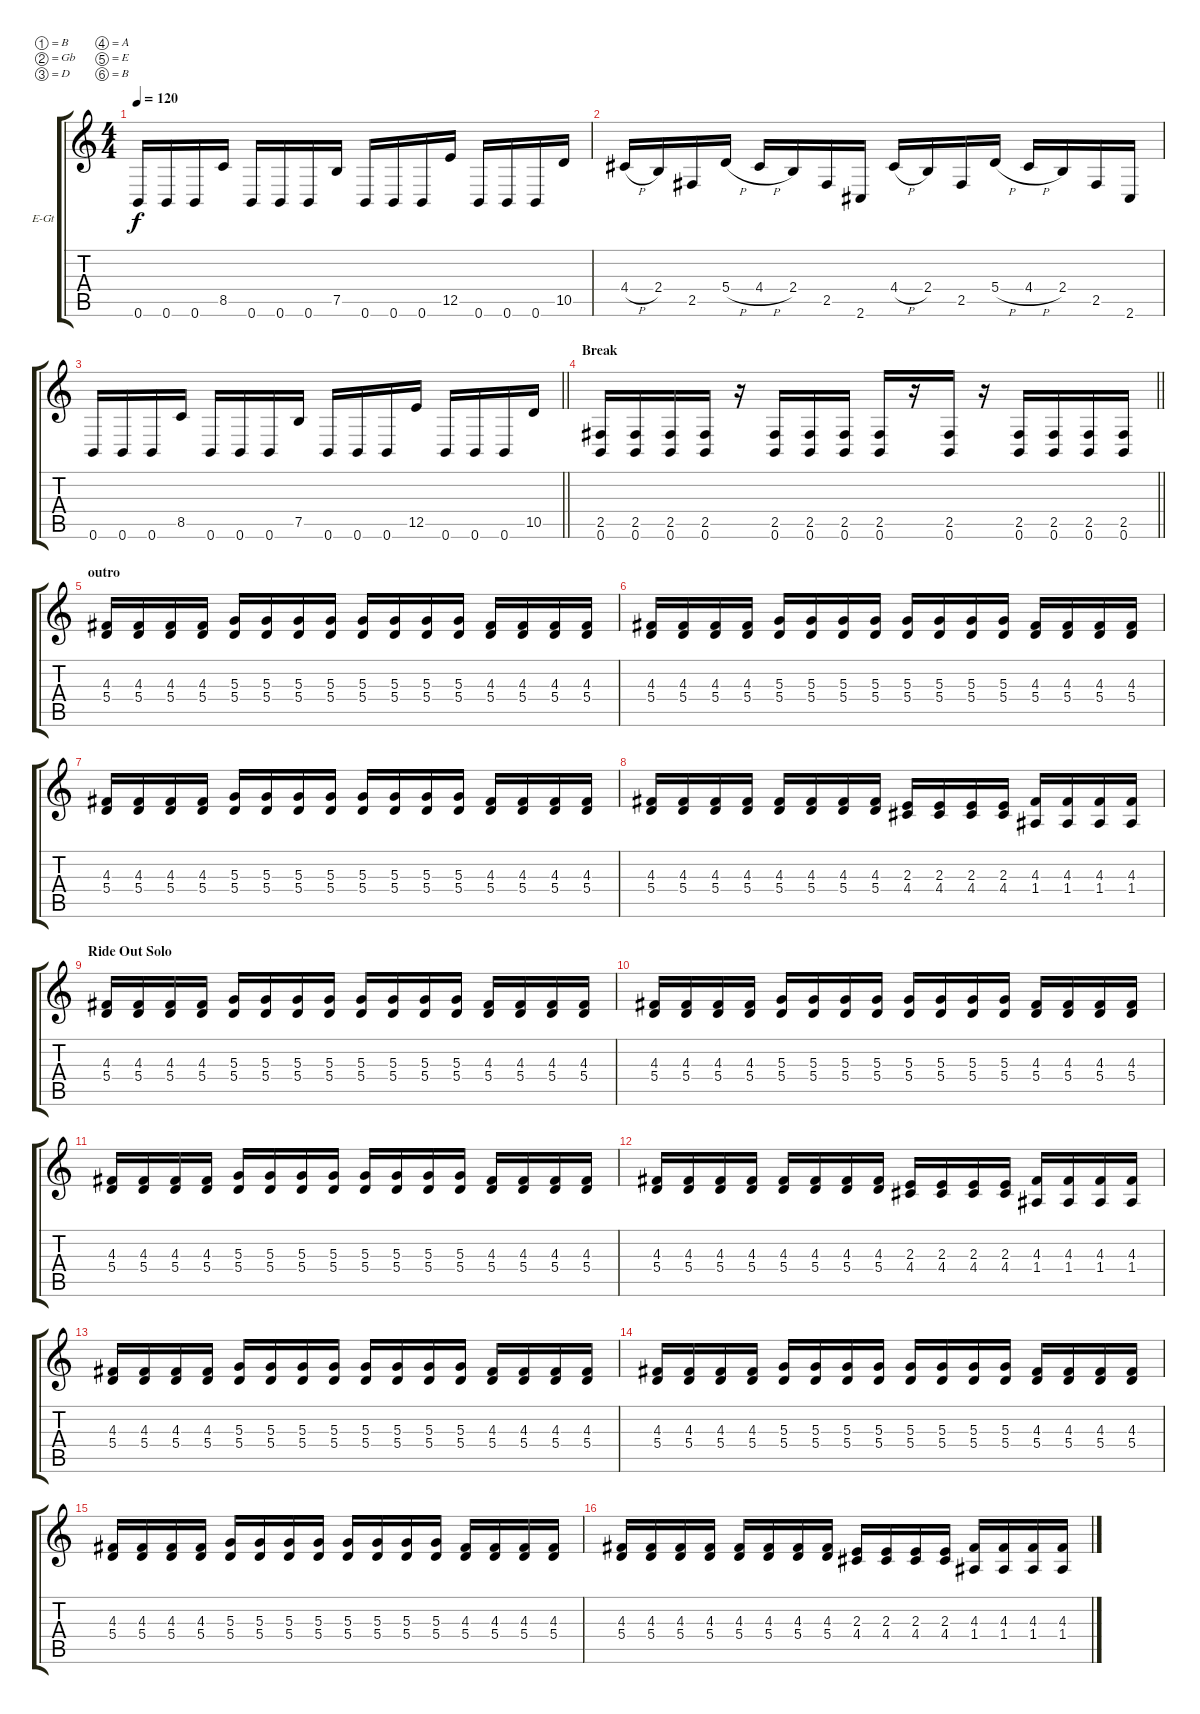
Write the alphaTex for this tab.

\bracketExtendMode groupsimilarinstruments
\firstSystemTrackNameOrientation horizontal
\otherSystemsTrackNameOrientation horizontal
\track ("RG Right" "E-Gt") {instrument distortionguitar}
\staff {score tabs}
\tuning (B3 Gb3 D3 A2 E2 B1)
\ts (4 4)
\tempo 120
\clef g2
\ks c
0.6.16{dy f} 0.6.16 0.6.16 8.5.16 0.6.16 0.6.16 0.6.16 7.5.16 0.6.16 0.6.16 0.6.16 12.5.16 0.6.16 0.6.16 0.6.16 10.5.16 |
4.4{h}.16 2.4.16 2.5.16 5.4{h}.16 4.4{h}.16 2.4.16 2.5.16 2.6.16 4.4{h}.16 2.4.16 2.5.16 5.4{h}.16 4.4{h}.16 2.4.16 2.5.16 2.6.16 |
\barLineRight lightlight
0.6.16 0.6.16 0.6.16 8.5.16 0.6.16 0.6.16 0.6.16 7.5.16 0.6.16 0.6.16 0.6.16 12.5.16 0.6.16 0.6.16 0.6.16 10.5.16 |
\section ("" "Break")
\barLineRight lightlight
(2.5 0.6).16 (2.5 0.6).16 (2.5 0.6).16 (2.5 0.6).16 r.16 (2.5 0.6).16 (2.5 0.6).16 (2.5 0.6).16 (2.5 0.6).16 r.16 (2.5 0.6).16 r.16 (2.5 0.6).16 (2.5 0.6).16 (2.5 0.6).16 (2.5 0.6).16 |
\section ("" "outro")
(4.3 5.4).16 (4.3 5.4).16 (4.3 5.4).16 (4.3 5.4).16 (5.3 5.4).16 (5.3 5.4).16 (5.3 5.4).16 (5.3 5.4).16 (5.3 5.4).16 (5.3 5.4).16 (5.3 5.4).16 (5.3 5.4).16 (4.3 5.4).16 (4.3 5.4).16 (4.3 5.4).16 (4.3 5.4).16 |
(4.3 5.4).16 (4.3 5.4).16 (4.3 5.4).16 (4.3 5.4).16 (5.3 5.4).16 (5.3 5.4).16 (5.3 5.4).16 (5.3 5.4).16 (5.3 5.4).16 (5.3 5.4).16 (5.3 5.4).16 (5.3 5.4).16 (4.3 5.4).16 (4.3 5.4).16 (4.3 5.4).16 (4.3 5.4).16 |
(4.3 5.4).16 (4.3 5.4).16 (4.3 5.4).16 (4.3 5.4).16 (5.3 5.4).16 (5.3 5.4).16 (5.3 5.4).16 (5.3 5.4).16 (5.3 5.4).16 (5.3 5.4).16 (5.3 5.4).16 (5.3 5.4).16 (4.3 5.4).16 (4.3 5.4).16 (4.3 5.4).16 (4.3 5.4).16 |
(4.3 5.4).16 (4.3 5.4).16 (4.3 5.4).16 (4.3 5.4).16 (4.3 5.4).16 (4.3 5.4).16 (4.3 5.4).16 (4.3 5.4).16 (2.3 4.4).16 (2.3 4.4).16 (2.3 4.4).16 (2.3 4.4).16 (4.3 1.4).16 (4.3 1.4).16 (4.3 1.4).16 (4.3 1.4).16 |
\section ("" "Ride Out Solo")
(4.3 5.4).16 (4.3 5.4).16 (4.3 5.4).16 (4.3 5.4).16 (5.3 5.4).16 (5.3 5.4).16 (5.3 5.4).16 (5.3 5.4).16 (5.3 5.4).16 (5.3 5.4).16 (5.3 5.4).16 (5.3 5.4).16 (4.3 5.4).16 (4.3 5.4).16 (4.3 5.4).16 (4.3 5.4).16 |
(4.3 5.4).16 (4.3 5.4).16 (4.3 5.4).16 (4.3 5.4).16 (5.3 5.4).16 (5.3 5.4).16 (5.3 5.4).16 (5.3 5.4).16 (5.3 5.4).16 (5.3 5.4).16 (5.3 5.4).16 (5.3 5.4).16 (4.3 5.4).16 (4.3 5.4).16 (4.3 5.4).16 (4.3 5.4).16 |
(4.3 5.4).16 (4.3 5.4).16 (4.3 5.4).16 (4.3 5.4).16 (5.3 5.4).16 (5.3 5.4).16 (5.3 5.4).16 (5.3 5.4).16 (5.3 5.4).16 (5.3 5.4).16 (5.3 5.4).16 (5.3 5.4).16 (4.3 5.4).16 (4.3 5.4).16 (4.3 5.4).16 (4.3 5.4).16 |
(4.3 5.4).16 (4.3 5.4).16 (4.3 5.4).16 (4.3 5.4).16 (4.3 5.4).16 (4.3 5.4).16 (4.3 5.4).16 (4.3 5.4).16 (2.3 4.4).16 (2.3 4.4).16 (2.3 4.4).16 (2.3 4.4).16 (4.3 1.4).16 (4.3 1.4).16 (4.3 1.4).16 (4.3 1.4).16 |
(4.3 5.4).16 (4.3 5.4).16 (4.3 5.4).16 (4.3 5.4).16 (5.3 5.4).16 (5.3 5.4).16 (5.3 5.4).16 (5.3 5.4).16 (5.3 5.4).16 (5.3 5.4).16 (5.3 5.4).16 (5.3 5.4).16 (4.3 5.4).16 (4.3 5.4).16 (4.3 5.4).16 (4.3 5.4).16 |
(4.3 5.4).16 (4.3 5.4).16 (4.3 5.4).16 (4.3 5.4).16 (5.3 5.4).16 (5.3 5.4).16 (5.3 5.4).16 (5.3 5.4).16 (5.3 5.4).16 (5.3 5.4).16 (5.3 5.4).16 (5.3 5.4).16 (4.3 5.4).16 (4.3 5.4).16 (4.3 5.4).16 (4.3 5.4).16 |
(4.3 5.4).16 (4.3 5.4).16 (4.3 5.4).16 (4.3 5.4).16 (5.3 5.4).16 (5.3 5.4).16 (5.3 5.4).16 (5.3 5.4).16 (5.3 5.4).16 (5.3 5.4).16 (5.3 5.4).16 (5.3 5.4).16 (4.3 5.4).16 (4.3 5.4).16 (4.3 5.4).16 (4.3 5.4).16 |
(4.3 5.4).16 (4.3 5.4).16 (4.3 5.4).16 (4.3 5.4).16 (4.3 5.4).16 (4.3 5.4).16 (4.3 5.4).16 (4.3 5.4).16 (2.3 4.4).16 (2.3 4.4).16 (2.3 4.4).16 (2.3 4.4).16 (4.3 1.4).16 (4.3 1.4).16 (4.3 1.4).16 (4.3 1.4).16
